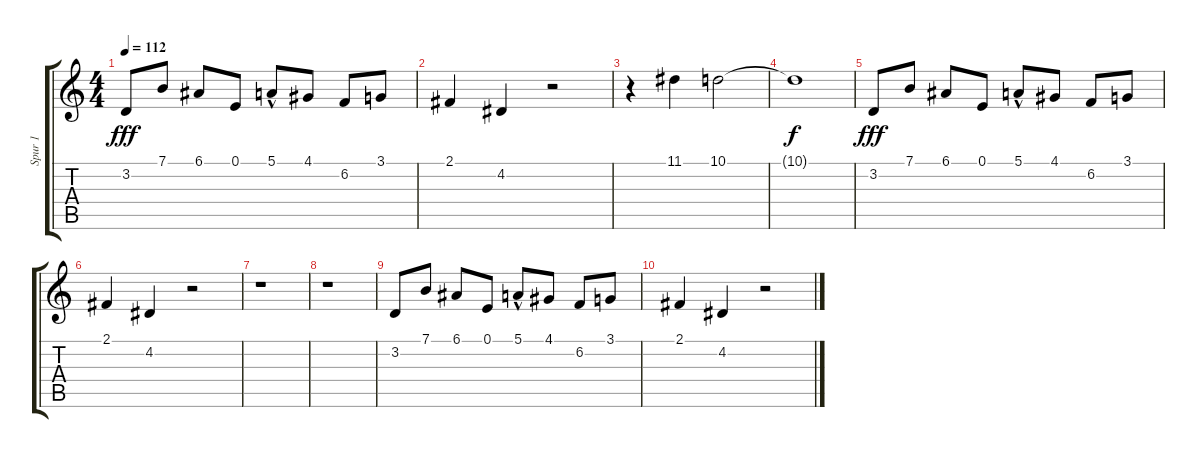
\track ("Spur 1" "Spur 1") {instrument drawbarorgan}
\staff {score tabs}
\tuning (E4 B3 G3 D3 A2 E2) {hide}
\ts (4 4)
\tempo 112
\clef g2
\ks c
3.2.8{dy fff} 7.1.8 6.1.8 0.1.8 5.1{hac}.8 4.1.8 6.2.8 3.1.8 |
2.1.4 4.2.4 r.2 |
r.4 11.1.4 10.1.2 |
10.1{t}.1{dy f} |
3.2.8{dy fff} 7.1.8 6.1.8 0.1.8 5.1{hac}.8 4.1.8 6.2.8 3.1.8 |
2.1.4 4.2.4 r.2 |
r.1 |
r.1 |
3.2.8 7.1.8 6.1.8 0.1.8 5.1{hac}.8 4.1.8 6.2.8 3.1.8 |
2.1.4 4.2.4 r.2
